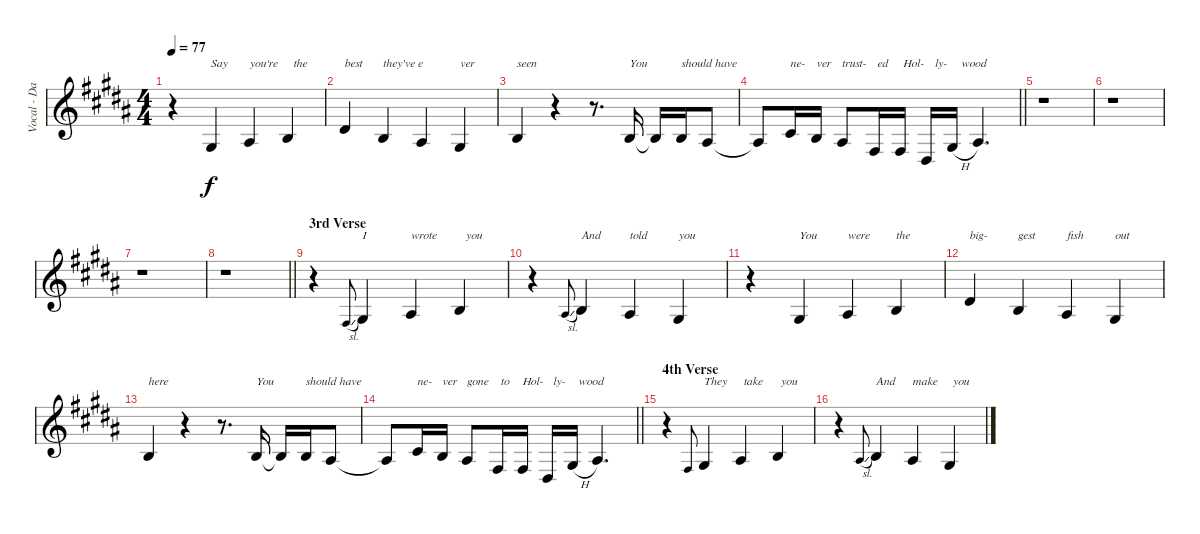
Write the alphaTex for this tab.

\track ("Vocal - Daron" "Vocal - Da") {instrument tuba}
\staff {score}
\tuning (D4 Bb3 Gb3 Db3 Ab2 Eb2) {hide}
\ts (4 4)
\tempo 77
\clef g2
\ks g#minor
r.4{dy f} 7.4.4{txt "Say"} 4.3.4{txt "you're"} 5.3.4{txt "  the"} |
5.2.4{txt "best"} 5.3.4{txt "they've e"} 4.3.4 7.4.4{txt "ver"} |
1.2.4{txt "seen"} r.4 r.8{d} 5.3.16{txt "You"} 5.3{t}.16 5.3.16{txt "should have"} 4.3.8 |
\barLineRight lightlight
4.3{t}.8 7.3.16{txt "ne-"} 5.3.16{txt "ver"} 4.3.8{txt "trust-"} 5.4.16{txt " ed"} 5.4.16{txt " Hol-"} 7.5.16{txt "   ly-"} 2.3{h}.16{txt "   wood"} 4.3.4{d} |
\section ("" "")
r.1 |
r.1 |
r.1 |
\barLineRight lightlight
r.1 |
\section ("" "3rd Verse")
r.4 5.4{sl}.8{gr onbeat} 7.4.4{txt "I"} 4.3.4{txt "wrote"} 5.3.4{txt "  you"} |
r.4 4.3{sl}.8{gr onbeat} 5.3.4{txt "And"} 4.3.4{txt "told"} 7.4.4{txt "you"} |
r.4 7.4.4{txt "You"} 4.3.4{txt "were"} 5.3.4{txt "the"} |
5.2.4{txt "big-"} 5.3.4{txt "gest"} 4.3.4{txt "fish"} 7.4.4{txt "out"} |
5.3.4{txt "here"} r.4 r.8{d} 5.3.16{txt "You"} 5.3{t}.16 5.3.16{txt "should have"} 4.3.8 |
\barLineRight lightlight
4.3{t}.8 7.3.16{txt "ne-"} 5.3.16{txt "ver"} 4.3.8{txt "gone"} 5.4.16{txt " to"} 5.4.16{txt "Hol-"} 7.5.16{txt "  ly-"} 2.3{h}.16{txt "  wood"} 4.3.4{d} |
\section ("" "4th Verse")
r.4 5.4.8{gr onbeat} 7.4.4{txt "They"} 4.3.4{txt " take"} 5.3.4{txt " you"} |
r.4 4.3{sl}.8{gr onbeat} 5.3.4{txt "And"} 4.3.4{txt "make"} 7.4.4{txt " you"}
